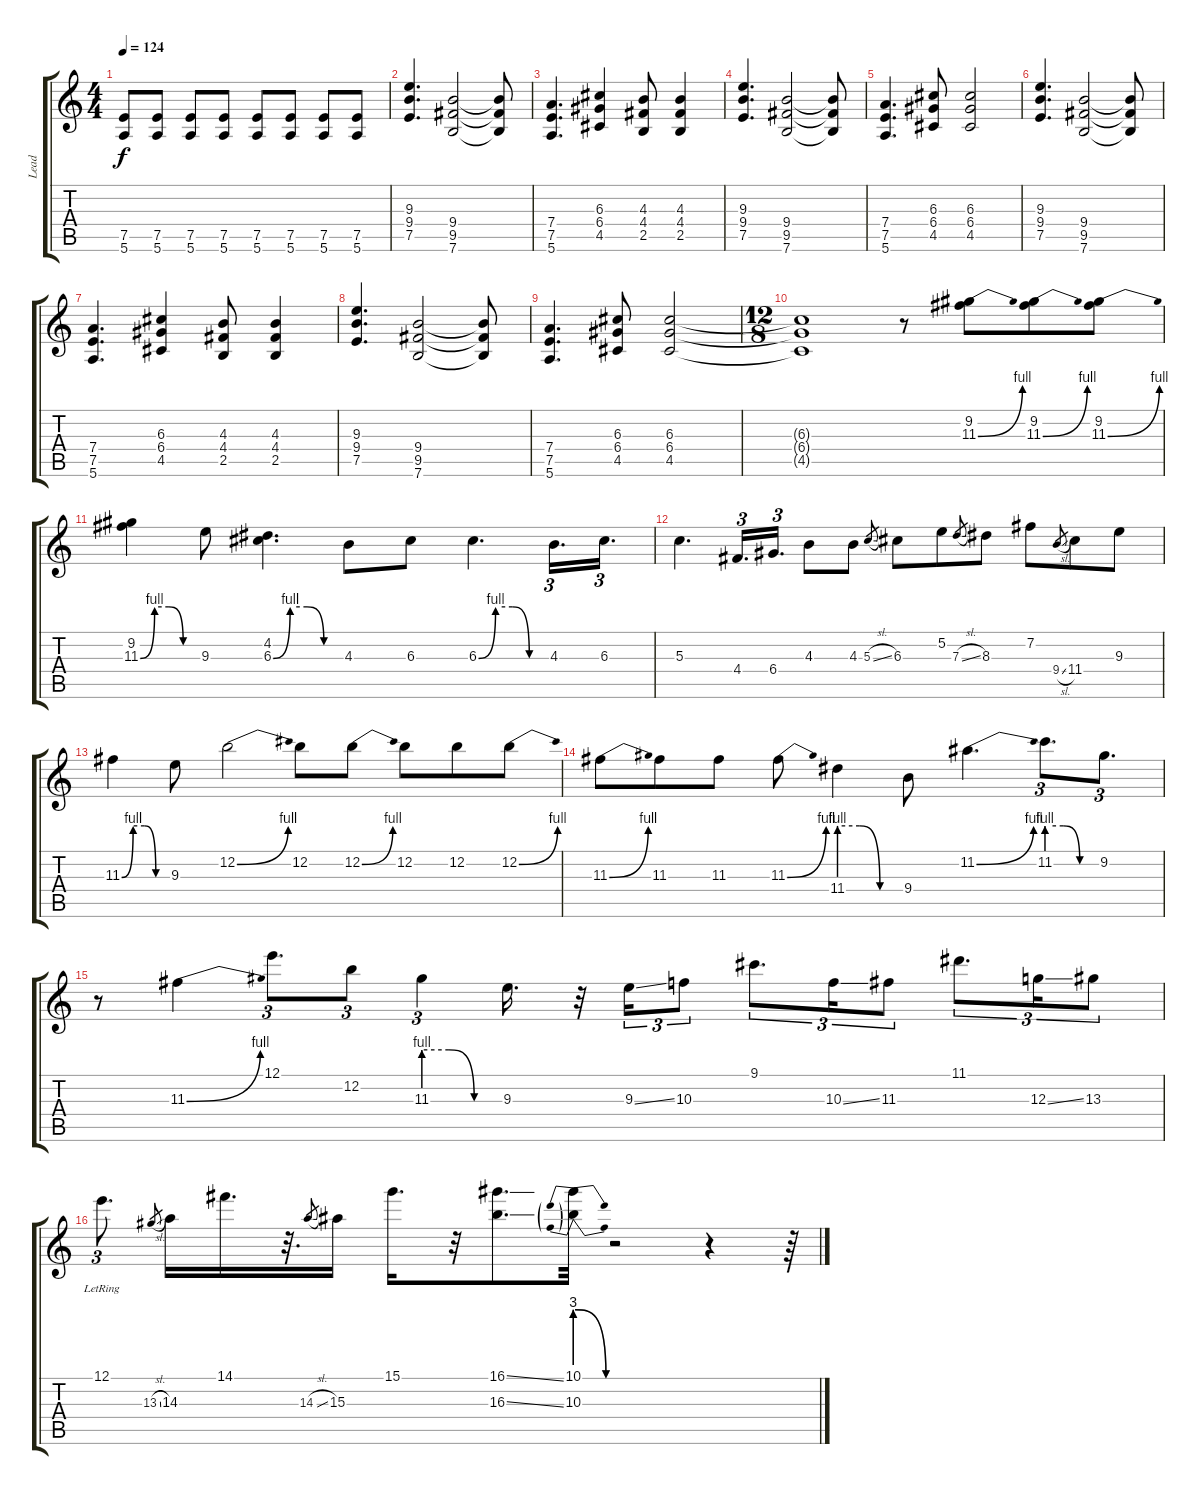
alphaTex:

\track ("Lead" "Lead") {instrument overdrivenguitar}
\staff {score tabs}
\tuning (E4 B3 G3 D3 A2 E2) {hide}
\ts (4 4)
\tempo 124
\clef g2
\ks c
(7.5 5.6).8{dy f} (7.5 5.6).8 (7.5 5.6).8 (7.5 5.6).8 (7.5 5.6).8 (7.5 5.6).8 (7.5 5.6).8 (7.5 5.6).8 |
(9.3 9.4 7.5).4{d} (9.4 9.5 7.6).2 (9.4{t} 9.5{t} 7.6{t}).8 |
(7.4 7.5 5.6).4{d} (6.3 6.4 4.5).4 (4.3 4.4 2.5).8 (4.3 4.4 2.5).4 |
(9.3 9.4 7.5).4{d} (9.4 9.5 7.6).2 (9.4{t} 9.5{t} 7.6{t}).8 |
(7.4 7.5 5.6).4{d} (6.3 6.4 4.5).8 (6.3 6.4 4.5).2 |
(9.3 9.4 7.5).4{d} (9.4 9.5 7.6).2 (9.4{t} 9.5{t} 7.6{t}).8 |
(7.4 7.5 5.6).4{d} (6.3 6.4 4.5).4 (4.3 4.4 2.5).8 (4.3 4.4 2.5).4 |
(9.3 9.4 7.5).4{d} (9.4 9.5 7.6).2 (9.4{t} 9.5{t} 7.6{t}).8 |
(7.4 7.5 5.6).4{d} (6.3 6.4 4.5).8 (6.3 6.4 4.5).2 |
\ts (12 8)
(6.3{t} 6.4{t} 4.5{t}).1 r.8 (9.2 11.3{be (bend 0 0 60 4)}).8{volume 16} (9.2 11.3{be (bend 0 0 60 4)}).8 (9.2 11.3{be (bend 0 0 60 4)}).8 |
(9.2 11.3{be (custom 0 0 15 4 30 4 45 0 60 0)}).4 9.3.8 (4.2 6.3{be (custom 0 0 15 4 30 4 45 0 60 0)}).4{d} 4.3.8 6.3.8 6.3{be (custom 0 0 15 4 30 4 45 0 60 0)}.4{d} 4.3.16{d tu (3 2)} 6.3.16{d tu (3 2)} |
5.3.4{d} 4.4.16{d tu (3 2)} 6.4.16{d tu (3 2)} 4.3.8 4.3.8 5.3{sl}.8{gr} 6.3.8 5.2.8 7.3{sl}.8{gr} 8.3.8 7.2.8 9.4{sl}.8{gr} 11.4.8 9.3.8 |
11.3{be (custom 0 0 15 4 30 4 45 0 60 0)}.4 9.3.8 12.2{be (bend 0 0 60 4)}.2 12.2.8 12.2{be (bend 0 0 60 4)}.8 12.2.8 12.2.8 12.2{be (bend 0 0 60 4)}.8 |
11.3{be (bend 0 0 60 4)}.8 11.3.8 11.3.8 11.3{be (bend 0 0 60 4)}.8 11.4{be (custom 0 4 20 4 40 0 60 0)}.4 9.4.8 11.2{be (bend 0 0 60 4)}.4{d} 11.2{be (custom 0 4 20 4 40 0 60 0)}.8{d tu (3 2)} 9.2.8{d tu (3 2)} |
r.8 11.3{be (bend 0 0 60 4)}.4 12.1.8{d tu (3 2)} 12.2.8{tu (3 2)} 11.3{be (custom 0 4 20 4 40 0 60 0)}.4{tu (3 2)} 9.3.16{d} r.32 9.3{ss}.16{tu (3 2)} 10.3.8{tu (3 2)} 9.1.8{d tu (3 2)} 10.3{ss}.16{tu (3 2)} 11.3.8{tu (3 2)} 11.1.8{d tu (3 2)} 12.3{ss}.16{tu (3 2)} 13.3.8{tu (3 2)} |
12.1{lr}.8{d tu (3 2)} 13.3{sl}.8{gr} 14.3.16 14.1.16{d} r.32{d} 14.3{sl}.8{gr} 15.3.16 15.1.16{d} r.32 (16.1{ss} 16.3{ss}).8{d} (10.1{be (prebendrelease 0 12 60 0)} 10.3{be (prebendrelease 0 12 60 0)}).32 r.2 r.4 r.64
